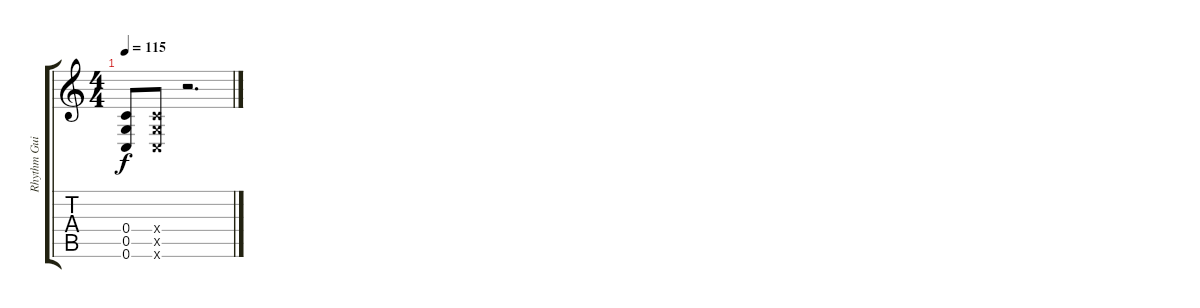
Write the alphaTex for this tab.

\track ("Rhythm Guitar" "Rhythm Gui") {instrument distortionguitar}
\staff {score tabs}
\tuning (D4 A3 F3 C3 G2 C2) {hide}
\ts (4 4)
\tempo 115
\clef g2
\ks c
(0.4 0.5 0.6).8{dy f} (0.4{x} 0.5{x} 0.6{x}).8 r.2{d}
